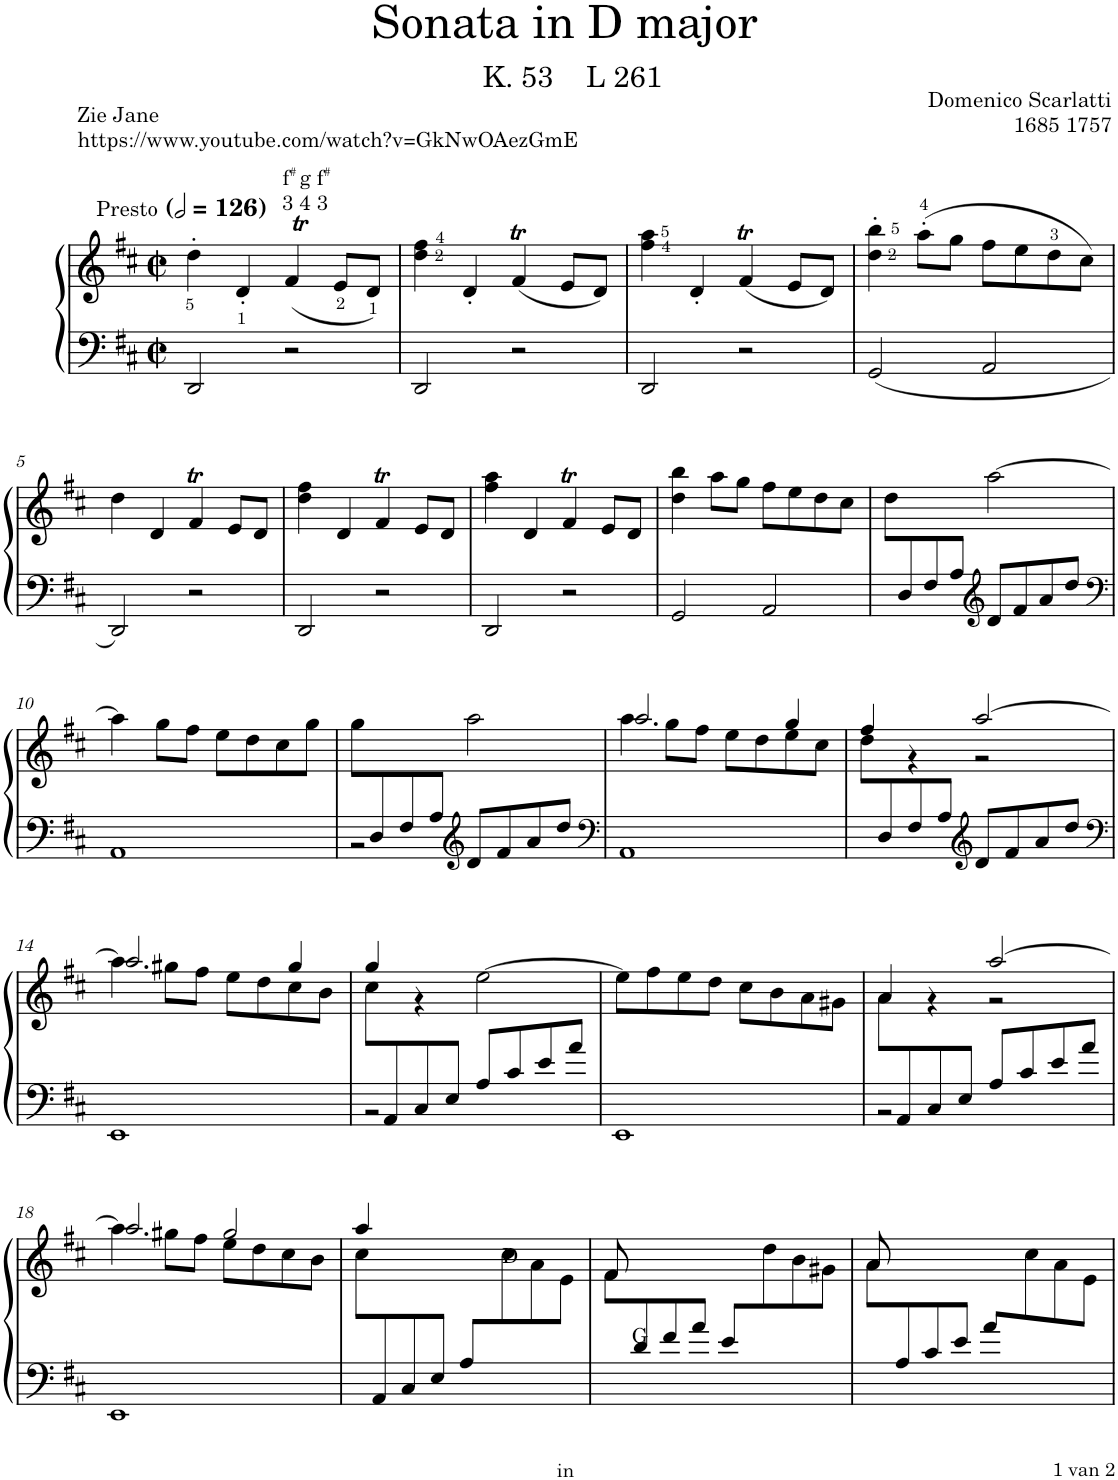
**kern	**kern
*part1	*part1
*staff2	*staff1
*I"Piano	*
*I'Pno.	*
*clefF4	*clefG2
*k[f#c#]	*k[f#c#]
*M2/2	*M2/2
*met(c|)	*met(c|)
*MM252	*MM252
=1	=1
!	!LO:TX:a:t=Presto
!	!LO:TX:a:t=Zie Jane
!	!LO:TX:a:t=https&colon;//www.youtube.com/watch?v=GkNwOAezGmE
2DD/	4dd<'\
.	4d<'/
!	!LO:TX:a:t=f
!	!LO:TX:a:t=#
!	!LO:TX:a:t=g f
!	!LO:TX:a:t=#
!	!LO:TX:a:t=3 4 3
2r	(4f#t/
.	8e</L
.	8d</J)
=2	=2
2DD/	4dd\ 4ff#\
.	4d'/
2r	(4f#t/
.	8e/L
.	8d/J)
=3	=3
2DD/	4ff#\ 4aa\
.	4d'/
2r	(4f#t/
.	8e/L
.	8d/J)
=4	=4
2GG/	4dd\' 4bb\'
.	(8aa'\L
.	8gg\J)
2AA/	8ff#\L
.	8ee\
.	8dd\
.	8cc#\J
!!LO:LB:g=z
=5	=5
2DD/	4dd\
.	4d/
2r	4f#t/
.	8e/L
.	8d/J
=6	=6
2DD/	4dd\ 4ff#\
.	4d/
2r	4f#t/
.	8e/L
.	8d/J
=7	=7
2DD/	4ff#\ 4aa\
.	4d/
2r	4f#t/
.	8e/L
.	8d/J
=8	=8
2GG/	4dd\ 4bb\
.	8aa\L
.	8gg\J
2AA/	8ff#\L
.	8ee\
.	8dd\
.	8cc#\J
=9	=9
*^	*
*	*^	*
8ryy	4ryy	2ryy	8dd\L
8D/	.	.	4.ryy
8F#/	4ryy	.	.
8A/J	.	.	.
*clefG2	*	*	*
2ryy	8ryy	8d/L	[2aa\
.	8ryy	8f#/	.
.	8ryy	8a/	.
.	8ryy	8dd/J	.
*v	*v	*v	*
!!LO:LB:g=z
=10	=10
*clefF4	*
1AA	4aa\]
.	8gg\L
.	8ff#\J
.	8ee\L
.	8dd\
.	8cc#\
.	8gg\J
=11	=11
*^	*
*	*^	*
8ryy	4ryy	2r	8gg\L
8D/	.	.	4.ryy
8F#/	4ryy	.	.
8A/J	.	.	.
*clefG2	*	*	*
2ryy	8ryy	8d/L	2aa\
.	8ryy	8f#/	.
.	8ryy	8a/	.
.	8ryy	8dd/J	.
*v	*v	*v	*
=12	=12
*clefF4	*
*	*^
1AA	4aa\	2.aa/
.	8gg\L	.
.	8ff#\J	.
.	8ee\L	.
.	8dd\	.
.	8ee\	4gg/
.	8cc#\J	.
=13	=13	=13
*^	*	*
*	*^	*	*
8ryy	4ryy	4ryy	8dd\L	4ff#/
8D/	.	.	4.ryy	.
8F#/	4ryy	4ryy	.	4r
8A/J	.	.	.	.
*clefG2	*	*	*	*
2ryy	8ryy	8d/L	[2aa/	2r
.	8ryy	8f#/	.	.
.	8ryy	8a/	.	.
.	8ryy	8dd/J	.	.
*v	*v	*v	*	*
!!LO:LB:g=z	!!
=14	=14	=14
*clefF4	*	*
1EE	4aa\]	2.aa/
.	8gg#X\L	.
.	8ff#\J	.
.	8ee\L	.
.	8dd\	.
.	8cc#\	4gg#/
.	8b\J	.
=15	=15	=15
*^	*	*
*	*^	*	*
8ryy	4ryy	2r	8cc#\L	4gg/
8AA/	.	.	4.ryy	.
8C#/	4ryy	.	.	4r
8E/J	.	.	.	.
2ryy	8ryy	8A/L	[2ee\	2ryy
.	8ryy	8c#/	.	.
.	8ryy	8e/	.	.
.	8ryy	8a/J	.	.
*v	*v	*v	*	*
*	*v	*v
=16	=16
1EE	8ee\L]
.	8ff#\
.	8ee\
.	8dd\J
.	8cc#\L
.	8b\
.	8a\
.	8g#X\J
=17	=17
*^	*^
*	*^	*	*
8ryy	4ryy	2r	8a\L	4a/
8AA/	.	.	4.ryy	.
8C#/	4ryy	.	.	4r
8E/J	.	.	.	.
2ryy	8ryy	8A/L	[2aa/	2r
.	8ryy	8c#/	.	.
.	8ryy	8e/	.	.
.	8ryy	8a/J	.	.
*v	*v	*v	*	*
!!LO:LB:g=z
=18	=18	=18
*	*	*^
1EE	4aa\]	2.aa/	2ryy
.	8gg#X\L	.	.
.	8ff#\J	.	.
.	8ee\L	.	2gg#/
.	8dd\	.	.
.	8cc#\	4ryy	.
.	8b\J	.	.
=19	=19	=19	=19
*^	*	*	*
*	*^	*	*	*
8ryy	4ryy	2ryy	8cc#\L	4aa/	8ryy
*	*	*	*	*v	*v
8AA/	.	.	4.ryy	.
8C#/	4ryy	.	.	2.ryy
8E/J	.	.	.	.
2ryy	8ryy	8A/L	2ryy	.
*	*	*	*	*^
!	!LO:TX:a:t=D	!	!	!	!
.	8ryy	4.ryy	.	.	8cc#\
.	8ryy	.	.	.	8a\
.	8ryy	.	.	.	8e\J
=20	=20	=20	=20	=20	=20
8ryy	4ryy	2ryy	8f#\L	8f#/	8ryy
!	!	!	!LO:TX:b:t=G	!	!
*	*	*	*	*v	*v
8d/	.	.	4.ryy	2..ryy
8f#/	4ryy	.	.	.
8a/J	.	.	.	.
2ryy	8ryy	8e/L	2ryy	.
*	*	*	*	*^
.	8ryy	4.ryy	.	.	8dd\
.	8ryy	.	.	.	8b\
.	8ryy	.	.	.	8g#X\J
=21	=21	=21	=21	=21	=21
8ryy	4ryy	2ryy	8a\L	8a/	8ryy
*	*	*	*	*v	*v
8A/	.	.	4.ryy	2..ryy
8c#/	4ryy	.	.	.
8e/J	.	.	.	.
2ryy	8ryy	8a/L	2ryy	.
*	*	*	*	*^
.	8ryy	4.ryy	.	.	8cc#\
.	8ryy	.	.	.	8a\
.	8ryy	.	.	.	8e\J
*v	*v	*v	*	*	*
*	*v	*v	*v
=	=
*-	*-
